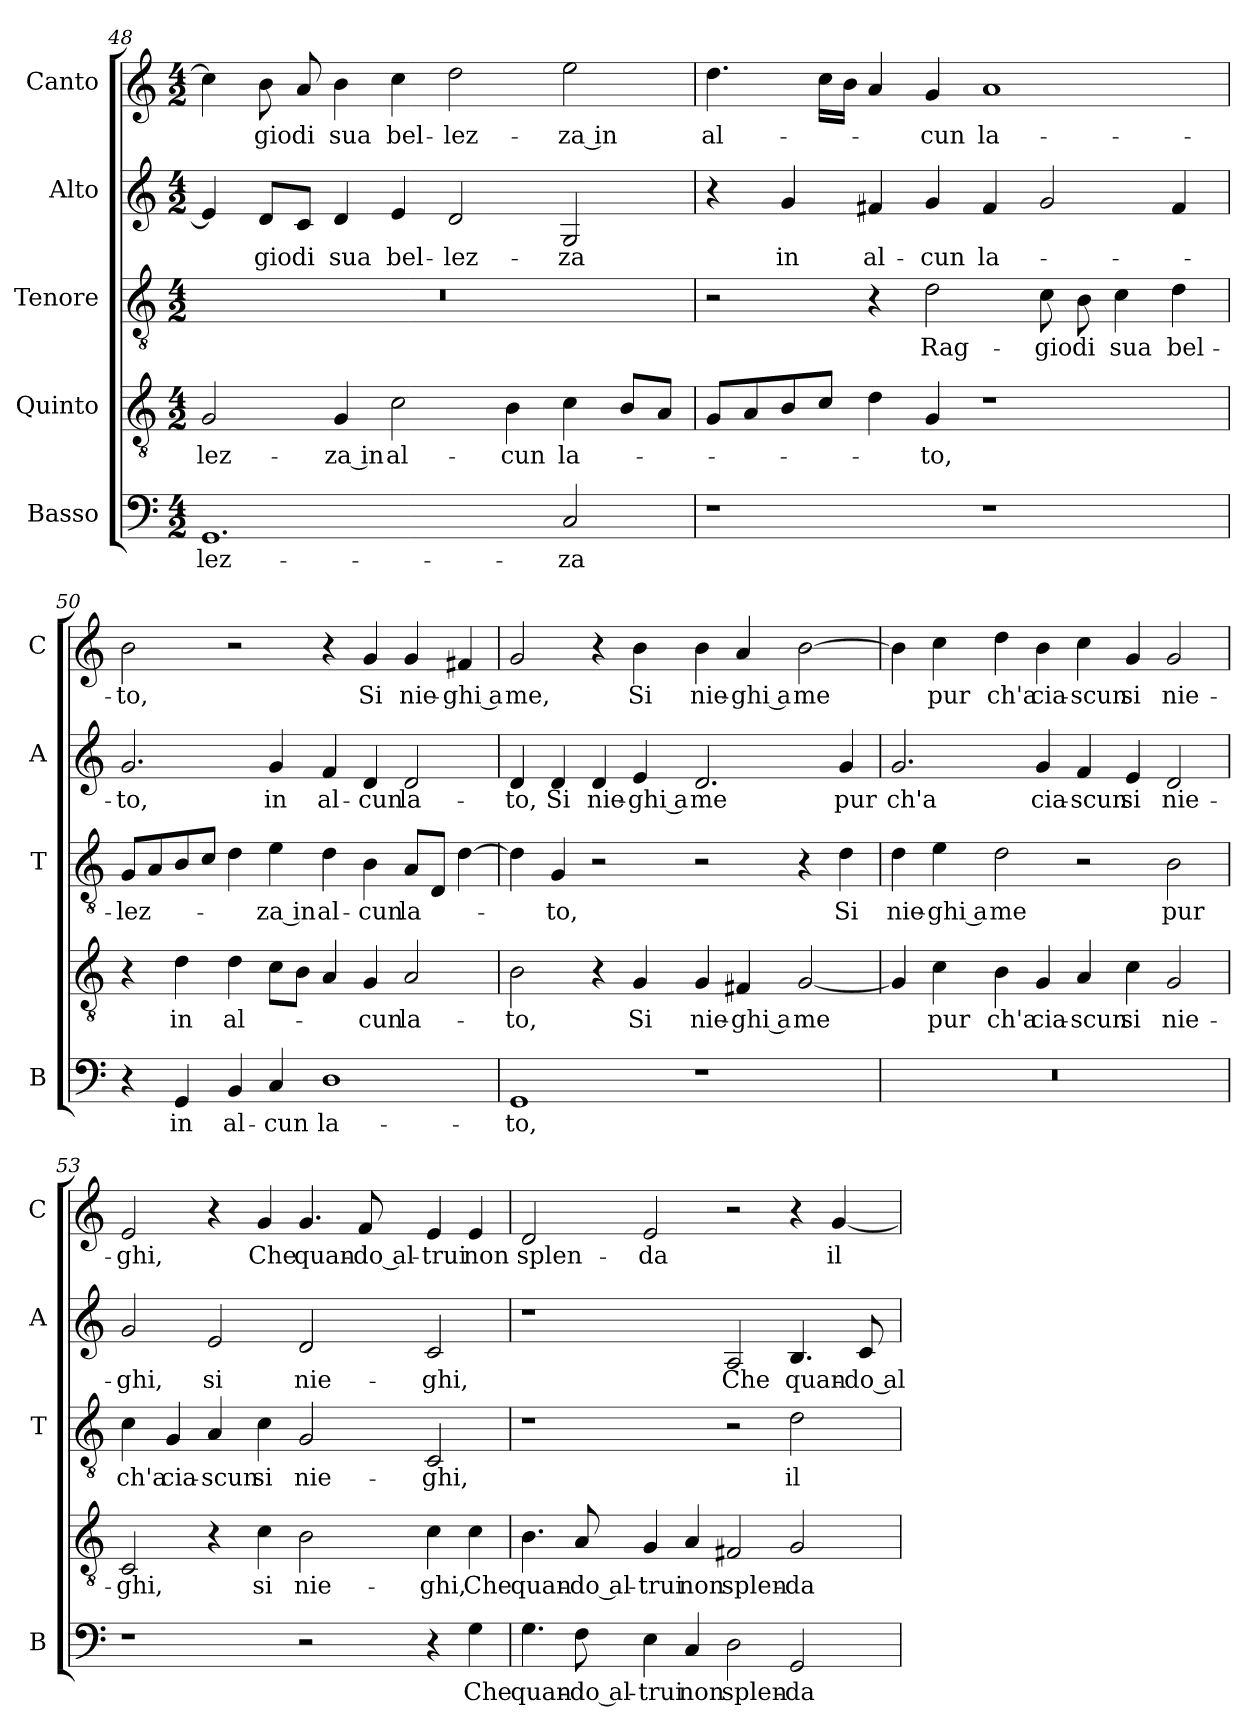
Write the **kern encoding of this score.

**kern	**text	**kern	**text	**kern	**text	**kern	**text	**kern	**text
*part5	*part5	*part4	*part4	*part3	*part3	*part2	*part2	*part1	*part1
*staff5	*staff5	*staff4	*staff4	*staff3	*staff3	*staff2	*staff2	*staff1	*staff1
*I"Basso	*	*I"Quinto	*	*I"Tenore	*	*I"Alto	*	*I"Canto	*
*I'B	*	*	*	*I'T	*	*I'A	*	*I'C	*
!!LO:PB:g=z
*clefF4	*	*clefGv2	*	*clefGv2	*	*clefG2	*	*clefG2	*
*k[]	*	*k[]	*	*k[]	*	*k[]	*	*k[]	*
*C:	*	*C:	*	*C:	*	*C:	*	*C:	*
*M4/2	*	*M4/2	*	*M4/2	*	*M4/2	*	*M4/2	*
=48	=48	=48	=48	=48	=48	=48	=48	=48	=48
!	!LO:LY:b	!	!LO:LY:b	!	!	!	!	!	!
1.GG	-lez-	2G/	-lez-	0r	.	4e/]	.	4cc\]	.
!	!	!	!	!	!	!	!LO:LY:b	!	!LO:LY:b
.	.	.	.	.	.	8d/L	-gio	8b\	-gio
!	!	!	!	!	!	!	!LO:LY:b	!	!LO:LY:b
.	.	.	.	.	.	8c/J	di	8a/	di
!	!	!	!LO:LY:b	!	!	!	!LO:LY:b	!	!LO:LY:b
.	.	4G/	-za in	.	.	4d/	sua	4b\	sua
!	!	!	!LO:LY:b	!	!	!	!LO:LY:b	!	!LO:LY:b
.	.	2c\	al-	.	.	4e/	bel-	4cc\	bel-
!	!	!	!	!	!	!	!LO:LY:b	!	!LO:LY:b
.	.	.	.	.	.	2d/	-lez-	2dd\	-lez-
!	!	!	!LO:LY:b	!	!	!	!	!	!
.	.	4B\	-cun	.	.	.	.	.	.
!	!LO:LY:b	!	!LO:LY:b	!	!	!	!LO:LY:b	!	!LO:LY:b
2C/	-za	4c\	la-	.	.	2G/	-za	2ee\	-za in
.	.	8B/L	.	.	.	.	.	.	.
.	.	8A/J	.	.	.	.	.	.	.
=49	=49	=49	=49	=49	=49	=49	=49	=49	=49
!	!	!	!	!	!	!	!	!	!LO:LY:b
1r	.	8G/L	.	2r	.	4r	.	4.dd\	al-
.	.	8A/	.	.	.	.	.	.	.
!	!	!	!	!	!	!	!LO:LY:b	!	!
.	.	8B/	.	.	.	4g/	in	.	.
.	.	8c/J	.	.	.	.	.	16cc\LL	.
.	.	.	.	.	.	.	.	16b\JJ	.
!	!	!	!	!	!	!	!LO:LY:b	!	!
.	.	4d\	.	4r	.	4f#X/	al-	4a/	.
!	!	!	!LO:LY:b	!	!LO:LY:b	!	!LO:LY:b	!	!LO:LY:b
.	.	4G/	-to,	2d\	Rag-	4g/	-cun	4g/	-cun
!	!	!	!	!	!	!	!LO:LY:b	!	!LO:LY:b
1r	.	1r	.	.	.	4f#/	la-	1a	la-
!	!	!	!	!	!LO:LY:b	!	!	!	!
.	.	.	.	8c\	-gio	2g/	.	.	.
!	!	!	!	!	!LO:LY:b	!	!	!	!
.	.	.	.	8B\	di	.	.	.	.
!	!	!	!	!	!LO:LY:b	!	!	!	!
.	.	.	.	4c\	sua	.	.	.	.
!	!	!	!	!	!LO:LY:b	!	!	!	!
.	.	.	.	4d\	bel-	4f#/	.	.	.
=50	=50	=50	=50	=50	=50	=50	=50	=50	=50
!	!	!	!	!	!LO:LY:b	!	!LO:LY:b	!	!LO:LY:b
4r	.	4r	.	8G/L	-lez-	2.g/	-to,	2b\	-to,
.	.	.	.	8A/	.	.	.	.	.
!	!LO:LY:b	!	!LO:LY:b	!	!	!	!	!	!
4GG/	in	4d\	in	8B/	.	.	.	.	.
.	.	.	.	8c/J	.	.	.	.	.
!	!LO:LY:b	!	!LO:LY:b	!	!	!	!	!	!
4BB/	al-	4d\	al-	4d\	.	.	.	2r	.
!	!LO:LY:b	!	!	!	!LO:LY:b	!	!LO:LY:b	!	!
4C/	-cun	8c\L	.	4e\	-za in	4g/	in	.	.
.	.	8B\J	.	.	.	.	.	.	.
!	!LO:LY:b	!	!	!	!LO:LY:b	!	!LO:LY:b	!	!
1D	la-	4A/	.	4d\	al-	4f/	al-	4r	.
!	!	!	!LO:LY:b	!	!LO:LY:b	!	!LO:LY:b	!	!LO:LY:b
.	.	4G/	-cun	4B\	-cun	4d/	-cun	4g/	Si
!	!	!	!LO:LY:b	!	!LO:LY:b	!	!LO:LY:b	!	!LO:LY:b
.	.	2A/	la-	8A/L	la-	2d/	la-	4g/	nie-
.	.	.	.	8D/J	.	.	.	.	.
!	!	!	!	!	!	!	!	!	!LO:LY:b
.	.	.	.	[4d\	.	.	.	4f#X/	-ghi a
!!LO:LB:g=z
=51	=51	=51	=51	=51	=51	=51	=51	=51	=51
!	!LO:LY:b	!	!LO:LY:b	!	!	!	!LO:LY:b	!	!LO:LY:b
1GG	-to,	2B\	-to,	4d\]	.	4d/	-to,	2g/	me,
!	!	!	!	!	!LO:LY:b	!	!LO:LY:b	!	!
.	.	.	.	4G/	-to,	4d/	Si	.	.
!	!	!	!	!	!	!	!LO:LY:b	!	!
.	.	4r	.	2r	.	4d/	nie-	4r	.
!	!	!	!LO:LY:b	!	!	!	!LO:LY:b	!	!LO:LY:b
.	.	4G/	Si	.	.	4e/	-ghi a	4b\	Si
!	!	!	!LO:LY:b	!	!	!	!LO:LY:b	!	!LO:LY:b
1r	.	4G/	nie-	2r	.	2.d/	me	4b\	nie-
!	!	!	!LO:LY:b	!	!	!	!	!	!LO:LY:b
.	.	4F#X/	-ghi a	.	.	.	.	4a/	-ghi a
!	!	!	!LO:LY:b	!	!	!	!	!	!LO:LY:b
.	.	[2G/	me	4r	.	.	.	[2b\	me
!	!	!	!	!	!LO:LY:b	!	!LO:LY:b	!	!
.	.	.	.	4d\	Si	4g/	pur	.	.
=52	=52	=52	=52	=52	=52	=52	=52	=52	=52
!	!	!	!	!	!LO:LY:b	!	!LO:LY:b	!	!
0r	.	4G/]	.	4d\	nie-	2.g/	ch'a	4b\]	.
!	!	!	!LO:LY:b	!	!LO:LY:b	!	!	!	!LO:LY:b
.	.	4c\	pur	4e\	-ghi a	.	.	4cc\	pur
!	!	!	!LO:LY:b	!	!LO:LY:b	!	!	!	!LO:LY:b
.	.	4B\	ch'a	2d\	me	.	.	4dd\	ch'a
!	!	!	!LO:LY:b	!	!	!	!LO:LY:b	!	!LO:LY:b
.	.	4G/	cia-	.	.	4g/	cia-	4b\	cia-
!	!	!	!LO:LY:b	!	!	!	!LO:LY:b	!	!LO:LY:b
.	.	4A/	-scun	2r	.	4f/	-scun	4cc\	-scun
!	!	!	!LO:LY:b	!	!	!	!LO:LY:b	!	!LO:LY:b
.	.	4c\	si	.	.	4e/	si	4g/	si
!	!	!	!LO:LY:b	!	!LO:LY:b	!	!LO:LY:b	!	!LO:LY:b
.	.	2G/	nie-	2B\	pur	2d/	nie-	2g/	nie-
=53	=53	=53	=53	=53	=53	=53	=53	=53	=53
!	!	!	!LO:LY:b	!	!LO:LY:b	!	!LO:LY:b	!	!LO:LY:b
1r	.	2C/	-ghi,	4c\	ch'a	2g/	-ghi,	2e/	-ghi,
!	!	!	!	!	!LO:LY:b	!	!	!	!
.	.	.	.	4G/	cia-	.	.	.	.
!	!	!	!	!	!LO:LY:b	!	!LO:LY:b	!	!
.	.	4r	.	4A/	-scun	2e/	si	4r	.
!	!	!	!LO:LY:b	!	!LO:LY:b	!	!	!	!LO:LY:b
.	.	4c\	si	4c\	si	.	.	4g/	Che
!	!	!	!LO:LY:b	!	!LO:LY:b	!	!LO:LY:b	!	!LO:LY:b
2r	.	2B\	nie-	2G/	nie-	2d/	nie-	4.g/	quan-
!	!	!	!	!	!	!	!	!	!LO:LY:b
.	.	.	.	.	.	.	.	8f/	-do al-
!	!	!	!LO:LY:b	!	!LO:LY:b	!	!LO:LY:b	!	!LO:LY:b
4r	.	4c\	-ghi,	2C/	-ghi,	2c/	-ghi,	4e/	-trui
!	!LO:LY:b	!	!LO:LY:b	!	!	!	!	!	!LO:LY:b
4G\	Che	4c\	Che	.	.	.	.	4e/	non
!!LO:LB:g=z
=54	=54	=54	=54	=54	=54	=54	=54	=54	=54
!	!LO:LY:b	!	!LO:LY:b	!	!	!	!	!	!LO:LY:b
4.G\	quan-	4.B\	quan-	1r	.	1r	.	2d/	splen-
!	!LO:LY:b	!	!LO:LY:b	!	!	!	!	!	!
8F\	-do al-	8A/	-do al-	.	.	.	.	.	.
!	!LO:LY:b	!	!LO:LY:b	!	!	!	!	!	!LO:LY:b
4E\	-trui	4G/	-trui	.	.	.	.	2e/	-da
!	!LO:LY:b	!	!LO:LY:b	!	!	!	!	!	!
4C/	non	4A/	non	.	.	.	.	.	.
!	!LO:LY:b	!	!LO:LY:b	!	!	!	!LO:LY:b	!	!
2D\	splen-	2F#X/	splen-	2r	.	2A/	Che	2r	.
!	!LO:LY:b	!	!LO:LY:b	!	!LO:LY:b	!	!LO:LY:b	!	!
2GG/	-da	2G/	-da	2d\	il	4.B/	quan-	4r	.
!	!	!	!	!	!	!	!	!	!LO:LY:b
.	.	.	.	.	.	.	.	[4g/	il
!	!	!	!	!	!	!	!LO:LY:b	!	!
.	.	.	.	.	.	8c/	-do al-	.	.
=	=	=	=	=	=	=	=	=	=
*-	*-	*-	*-	*-	*-	*-	*-	*-	*-
